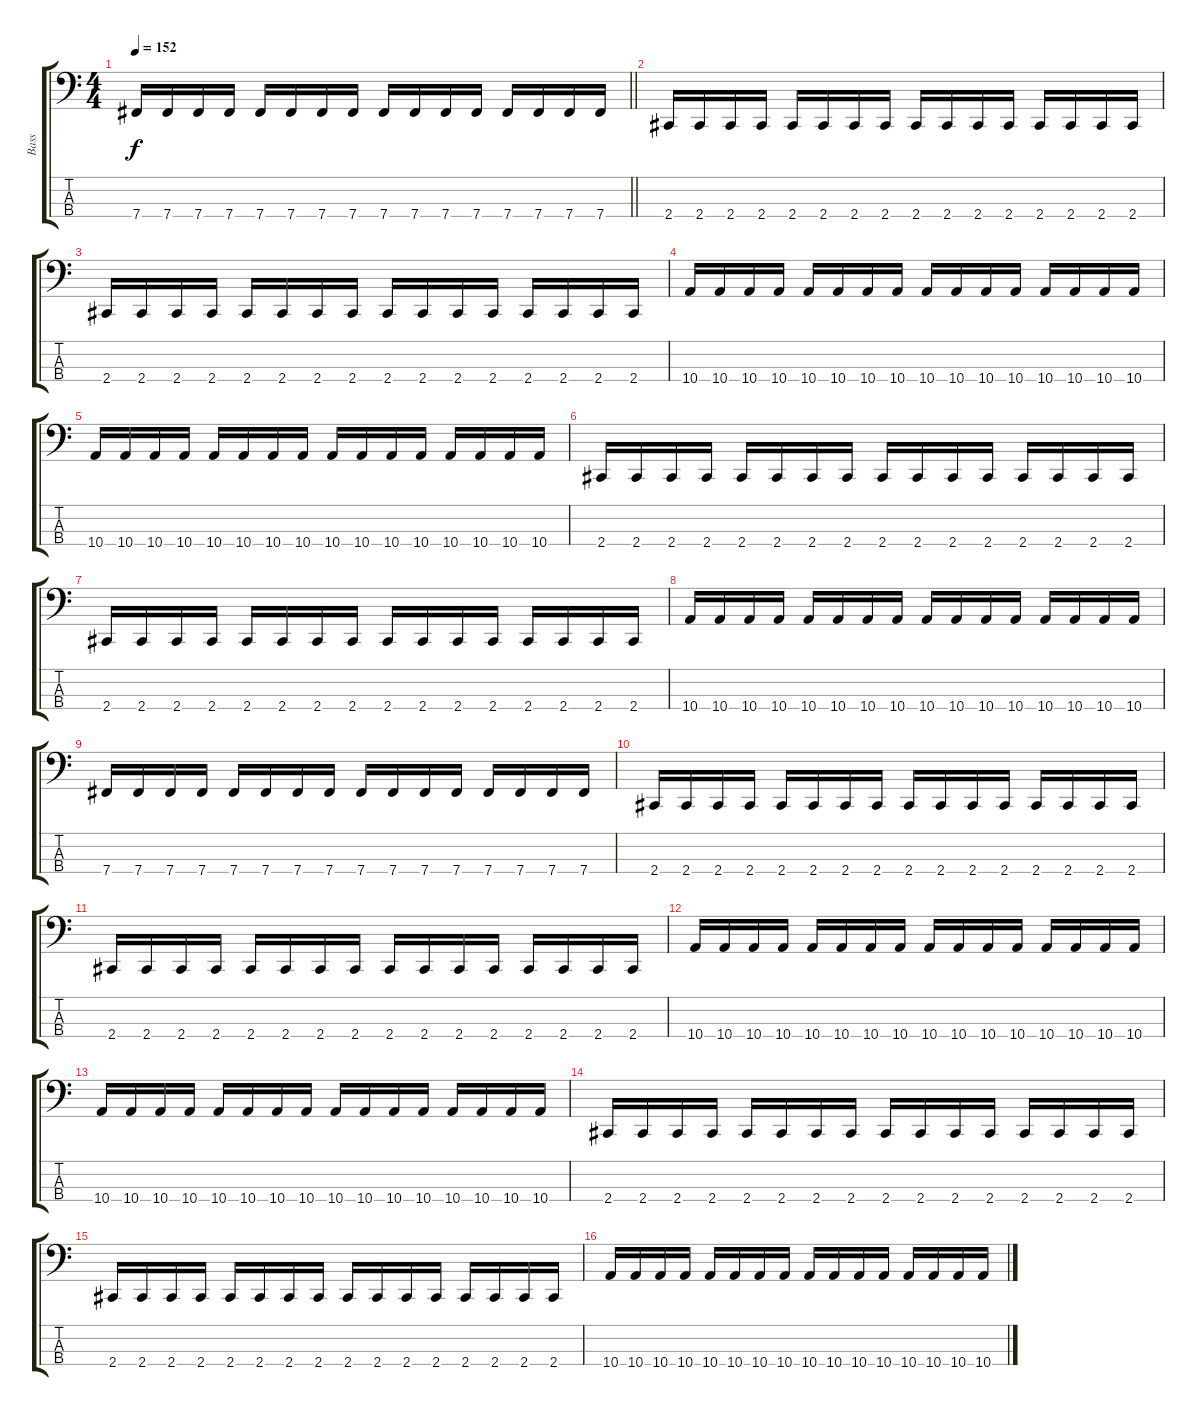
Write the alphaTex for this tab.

\track ("Bass" "Bass") {instrument electricbassfinger}
\staff {score tabs}
\tuning (E2 B1 Gb1 B0) {hide}
\ts (4 4)
\tempo 152
\clef f4
\barLineRight lightlight
\ks c
7.4.16{dy f} 7.4.16 7.4.16 7.4.16 7.4.16 7.4.16 7.4.16 7.4.16 7.4.16 7.4.16 7.4.16 7.4.16 7.4.16 7.4.16 7.4.16 7.4.16 |
\section ("" "")
2.4.16 2.4.16 2.4.16 2.4.16 2.4.16 2.4.16 2.4.16 2.4.16 2.4.16 2.4.16 2.4.16 2.4.16 2.4.16 2.4.16 2.4.16 2.4.16 |
2.4.16 2.4.16 2.4.16 2.4.16 2.4.16 2.4.16 2.4.16 2.4.16 2.4.16 2.4.16 2.4.16 2.4.16 2.4.16 2.4.16 2.4.16 2.4.16 |
10.4.16 10.4.16 10.4.16 10.4.16 10.4.16 10.4.16 10.4.16 10.4.16 10.4.16 10.4.16 10.4.16 10.4.16 10.4.16 10.4.16 10.4.16 10.4.16 |
10.4.16 10.4.16 10.4.16 10.4.16 10.4.16 10.4.16 10.4.16 10.4.16 10.4.16 10.4.16 10.4.16 10.4.16 10.4.16 10.4.16 10.4.16 10.4.16 |
2.4.16 2.4.16 2.4.16 2.4.16 2.4.16 2.4.16 2.4.16 2.4.16 2.4.16 2.4.16 2.4.16 2.4.16 2.4.16 2.4.16 2.4.16 2.4.16 |
2.4.16 2.4.16 2.4.16 2.4.16 2.4.16 2.4.16 2.4.16 2.4.16 2.4.16 2.4.16 2.4.16 2.4.16 2.4.16 2.4.16 2.4.16 2.4.16 |
10.4.16 10.4.16 10.4.16 10.4.16 10.4.16 10.4.16 10.4.16 10.4.16 10.4.16 10.4.16 10.4.16 10.4.16 10.4.16 10.4.16 10.4.16 10.4.16 |
7.4.16 7.4.16 7.4.16 7.4.16 7.4.16 7.4.16 7.4.16 7.4.16 7.4.16 7.4.16 7.4.16 7.4.16 7.4.16 7.4.16 7.4.16 7.4.16 |
2.4.16 2.4.16 2.4.16 2.4.16 2.4.16 2.4.16 2.4.16 2.4.16 2.4.16 2.4.16 2.4.16 2.4.16 2.4.16 2.4.16 2.4.16 2.4.16 |
2.4.16 2.4.16 2.4.16 2.4.16 2.4.16 2.4.16 2.4.16 2.4.16 2.4.16 2.4.16 2.4.16 2.4.16 2.4.16 2.4.16 2.4.16 2.4.16 |
10.4.16 10.4.16 10.4.16 10.4.16 10.4.16 10.4.16 10.4.16 10.4.16 10.4.16 10.4.16 10.4.16 10.4.16 10.4.16 10.4.16 10.4.16 10.4.16 |
10.4.16 10.4.16 10.4.16 10.4.16 10.4.16 10.4.16 10.4.16 10.4.16 10.4.16 10.4.16 10.4.16 10.4.16 10.4.16 10.4.16 10.4.16 10.4.16 |
2.4.16 2.4.16 2.4.16 2.4.16 2.4.16 2.4.16 2.4.16 2.4.16 2.4.16 2.4.16 2.4.16 2.4.16 2.4.16 2.4.16 2.4.16 2.4.16 |
2.4.16 2.4.16 2.4.16 2.4.16 2.4.16 2.4.16 2.4.16 2.4.16 2.4.16 2.4.16 2.4.16 2.4.16 2.4.16 2.4.16 2.4.16 2.4.16 |
10.4.16 10.4.16 10.4.16 10.4.16 10.4.16 10.4.16 10.4.16 10.4.16 10.4.16 10.4.16 10.4.16 10.4.16 10.4.16 10.4.16 10.4.16 10.4.16
